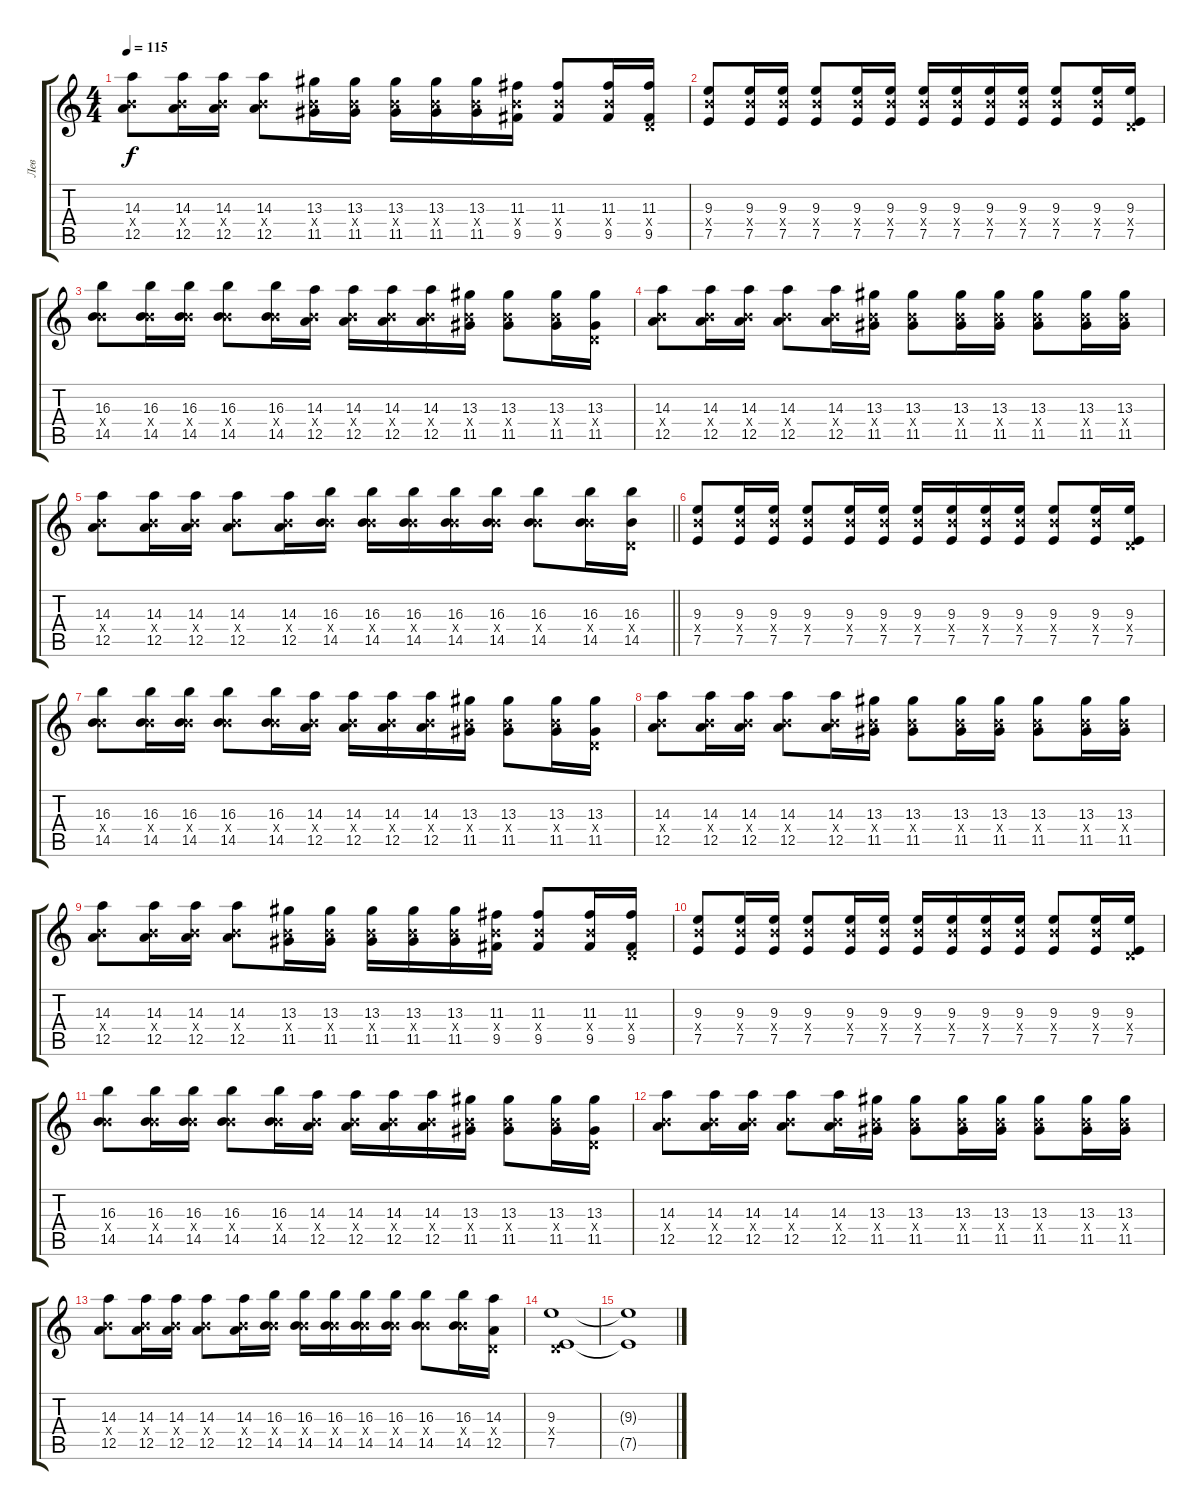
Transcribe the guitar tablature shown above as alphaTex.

\track ("Лев" "Лев") {instrument overdrivenguitar}
\staff {score tabs}
\tuning (E4 B3 G3 D3 A2 E2) {hide}
\ts (4 4)
\tempo 115
\clef g2
\ks c
(14.3 9.4{x} 12.5).8{dy f} (14.3 9.4{x} 12.5).16 (14.3 9.4{x} 12.5).16 (14.3 9.4{x} 12.5).8 (13.3 9.4{x} 11.5).16 (13.3 9.4{x} 11.5).16 (13.3 9.4{x} 11.5).16 (13.3 9.4{x} 11.5).16 (13.3 9.4{x} 11.5).16 (11.3 9.4{x} 9.5).16 (11.3 9.4{x} 9.5).8 (11.3 9.4{x} 9.5).16 (11.3 0.4{x} 9.5).16 |
(9.3 9.4{x} 7.5).8 (9.3 9.4{x} 7.5).16 (9.3 9.4{x} 7.5).16 (9.3 9.4{x} 7.5).8 (9.3 9.4{x} 7.5).16 (9.3 9.4{x} 7.5).16 (9.3 9.4{x} 7.5).16 (9.3 9.4{x} 7.5).16 (9.3 9.4{x} 7.5).16 (9.3 9.4{x} 7.5).16 (9.3 9.4{x} 7.5).8 (9.3 9.4{x} 7.5).16 (9.3 0.4{x} 7.5).16 |
(16.3 9.4{x} 14.5).8 (16.3 9.4{x} 14.5).16 (16.3 9.4{x} 14.5).16 (16.3 9.4{x} 14.5).8 (16.3 9.4{x} 14.5).16 (14.3 9.4{x} 12.5).16 (14.3 9.4{x} 12.5).16 (14.3 9.4{x} 12.5).16 (14.3 9.4{x} 12.5).16 (13.3 9.4{x} 11.5).16 (13.3 9.4{x} 11.5).8 (13.3 9.4{x} 11.5).16 (13.3 0.4{x} 11.5).16 |
(14.3 9.4{x} 12.5).8 (14.3 9.4{x} 12.5).16 (14.3 9.4{x} 12.5).16 (14.3 9.4{x} 12.5).8 (14.3 9.4{x} 12.5).16 (13.3 9.4{x} 11.5).16 (13.3 9.4{x} 11.5).8 (13.3 9.4{x} 11.5).16 (13.3 9.4{x} 11.5).16 (13.3 9.4{x} 11.5).8 (13.3 9.4{x} 11.5).16 (13.3 9.4{x} 11.5).16 |
\barLineRight lightlight
(14.3 9.4{x} 12.5).8 (14.3 9.4{x} 12.5).16 (14.3 9.4{x} 12.5).16 (14.3 9.4{x} 12.5).8 (14.3 9.4{x} 12.5).16 (16.3 9.4{x} 14.5).16 (16.3 9.4{x} 14.5).16 (16.3 9.4{x} 14.5).16 (16.3 9.4{x} 14.5).16 (16.3 9.4{x} 14.5).16 (16.3 9.4{x} 14.5).8 (16.3 9.4{x} 14.5).16 (16.3 0.4{x} 14.5).16 |
(9.3 9.4{x} 7.5).8 (9.3 9.4{x} 7.5).16 (9.3 9.4{x} 7.5).16 (9.3 9.4{x} 7.5).8 (9.3 9.4{x} 7.5).16 (9.3 9.4{x} 7.5).16 (9.3 9.4{x} 7.5).16 (9.3 9.4{x} 7.5).16 (9.3 9.4{x} 7.5).16 (9.3 9.4{x} 7.5).16 (9.3 9.4{x} 7.5).8 (9.3 9.4{x} 7.5).16 (9.3 0.4{x} 7.5).16 |
(16.3 9.4{x} 14.5).8 (16.3 9.4{x} 14.5).16 (16.3 9.4{x} 14.5).16 (16.3 9.4{x} 14.5).8 (16.3 9.4{x} 14.5).16 (14.3 9.4{x} 12.5).16 (14.3 9.4{x} 12.5).16 (14.3 9.4{x} 12.5).16 (14.3 9.4{x} 12.5).16 (13.3 9.4{x} 11.5).16 (13.3 9.4{x} 11.5).8 (13.3 9.4{x} 11.5).16 (13.3 0.4{x} 11.5).16 |
(14.3 9.4{x} 12.5).8 (14.3 9.4{x} 12.5).16 (14.3 9.4{x} 12.5).16 (14.3 9.4{x} 12.5).8 (14.3 9.4{x} 12.5).16 (13.3 9.4{x} 11.5).16 (13.3 9.4{x} 11.5).8 (13.3 9.4{x} 11.5).16 (13.3 9.4{x} 11.5).16 (13.3 9.4{x} 11.5).8 (13.3 9.4{x} 11.5).16 (13.3 9.4{x} 11.5).16 |
(14.3 9.4{x} 12.5).8 (14.3 9.4{x} 12.5).16 (14.3 9.4{x} 12.5).16 (14.3 9.4{x} 12.5).8 (13.3 9.4{x} 11.5).16 (13.3 9.4{x} 11.5).16 (13.3 9.4{x} 11.5).16 (13.3 9.4{x} 11.5).16 (13.3 9.4{x} 11.5).16 (11.3 9.4{x} 9.5).16 (11.3 9.4{x} 9.5).8 (11.3 9.4{x} 9.5).16 (11.3 0.4{x} 9.5).16 |
(9.3 9.4{x} 7.5).8 (9.3 9.4{x} 7.5).16 (9.3 9.4{x} 7.5).16 (9.3 9.4{x} 7.5).8 (9.3 9.4{x} 7.5).16 (9.3 9.4{x} 7.5).16 (9.3 9.4{x} 7.5).16 (9.3 9.4{x} 7.5).16 (9.3 9.4{x} 7.5).16 (9.3 9.4{x} 7.5).16 (9.3 9.4{x} 7.5).8 (9.3 9.4{x} 7.5).16 (9.3 0.4{x} 7.5).16 |
(16.3 9.4{x} 14.5).8 (16.3 9.4{x} 14.5).16 (16.3 9.4{x} 14.5).16 (16.3 9.4{x} 14.5).8 (16.3 9.4{x} 14.5).16 (14.3 9.4{x} 12.5).16 (14.3 9.4{x} 12.5).16 (14.3 9.4{x} 12.5).16 (14.3 9.4{x} 12.5).16 (13.3 9.4{x} 11.5).16 (13.3 9.4{x} 11.5).8 (13.3 9.4{x} 11.5).16 (13.3 0.4{x} 11.5).16 |
(14.3 9.4{x} 12.5).8 (14.3 9.4{x} 12.5).16 (14.3 9.4{x} 12.5).16 (14.3 9.4{x} 12.5).8 (14.3 9.4{x} 12.5).16 (13.3 9.4{x} 11.5).16 (13.3 9.4{x} 11.5).8 (13.3 9.4{x} 11.5).16 (13.3 9.4{x} 11.5).16 (13.3 9.4{x} 11.5).8 (13.3 9.4{x} 11.5).16 (13.3 9.4{x} 11.5).16 |
(14.3 9.4{x} 12.5).8 (14.3 9.4{x} 12.5).16 (14.3 9.4{x} 12.5).16 (14.3 9.4{x} 12.5).8 (14.3 9.4{x} 12.5).16 (16.3 9.4{x} 14.5).16 (16.3 9.4{x} 14.5).16 (16.3 9.4{x} 14.5).16 (16.3 9.4{x} 14.5).16 (16.3 9.4{x} 14.5).16 (16.3 9.4{x} 14.5).8 (16.3 9.4{x} 14.5).16 (14.3 0.4{x} 12.5).16 |
(9.3 0.4{x} 7.5).1 |
(9.3{t} 7.5{t}).1
